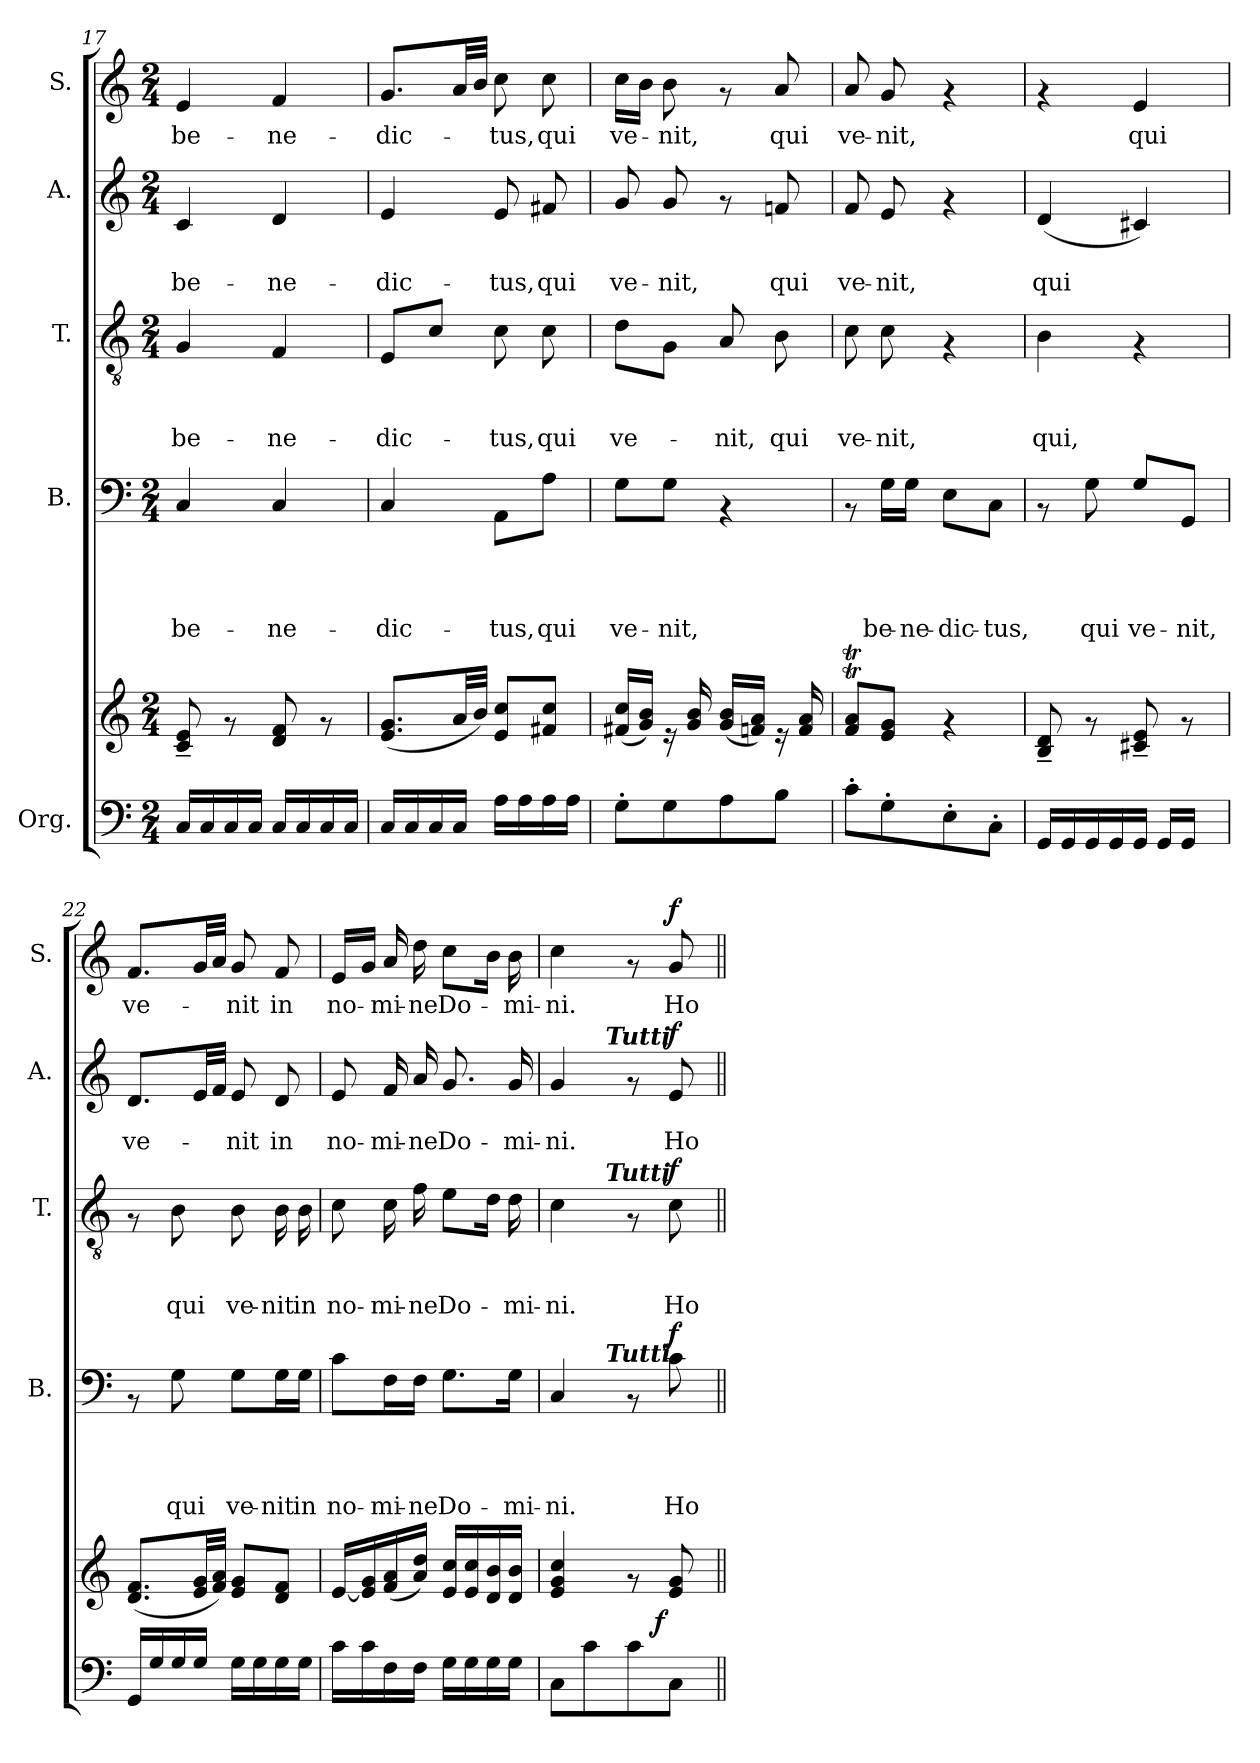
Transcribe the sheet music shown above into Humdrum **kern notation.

**kern	**kern	**dynam	**kern	**text	**text	**text	**text	**dynam	**kern	**text	**text	**text	**dynam	**kern	**text	**text	**dynam	**kern	**text	**dynam
*part5	*part5	*part5	*part4	*part4	*part4	*part4	*part4	*part4	*part3	*part3	*part3	*part3	*part3	*part2	*part2	*part2	*part2	*part1	*part1	*part1
*staff6	*staff5	*staff5/6	*staff4	*staff4	*staff4	*staff4	*staff4	*staff4	*staff3	*staff3	*staff3	*staff3	*staff3	*staff2	*staff2	*staff2	*staff2	*staff1	*staff1	*staff1
*I"Org.	*	*	*I"B.	*	*	*	*	*	*I"T.	*	*	*	*	*I"A.	*	*	*	*I"S.	*	*
*	*	*	*I'B.	*	*	*	*	*	*I'T.	*	*	*	*	*I'A.	*	*	*	*I'S.	*	*
*clefF4	*clefG2	*	*clefF4	*	*	*	*	*	*clefGv2	*	*	*	*	*clefG2	*	*	*	*clefG2	*	*
*k[]	*k[]	*	*k[]	*	*	*	*	*	*k[]	*	*	*	*	*k[]	*	*	*	*k[]	*	*
*C:	*C:	*	*C:	*	*	*	*	*	*C:	*	*	*	*	*C:	*	*	*	*C:	*	*
*M2/4	*M2/4	*	*M2/4	*	*	*	*	*	*M2/4	*	*	*	*	*M2/4	*	*	*	*M2/4	*	*
=17	=17	=17	=17	=17	=17	=17	=17	=17	=17	=17	=17	=17	=17	=17	=17	=17	=17	=17	=17	=17
!	!	!	!	!	!	!	!LO:LY:b	!	!	!	!	!LO:LY:b	!	!	!	!LO:LY:b	!	!	!LO:LY:b	!
16C/LL	8c/~< 8e/~<	.	4C/	.	.	.	be-	.	4G/	.	.	be-	.	4c/	.	be-	.	4e/	be-	.
16C/	.	.	.	.	.	.	.	.	.	.	.	.	.	.	.	.	.	.	.	.
16C/	8rf	.	.	.	.	.	.	.	.	.	.	.	.	.	.	.	.	.	.	.
16C/JJ	.	.	.	.	.	.	.	.	.	.	.	.	.	.	.	.	.	.	.	.
!	!	!	!	!	!	!	!LO:LY:b	!	!	!	!	!LO:LY:b	!	!	!	!LO:LY:b	!	!	!LO:LY:b	!
16C/LL	8d/ 8f/	.	4C/	.	.	.	-ne-	.	4F/	.	.	-ne-	.	4d/	.	-ne-	.	4f/	-ne-	.
16C/	.	.	.	.	.	.	.	.	.	.	.	.	.	.	.	.	.	.	.	.
16C/	8rf	.	.	.	.	.	.	.	.	.	.	.	.	.	.	.	.	.	.	.
16C/JJ	.	.	.	.	.	.	.	.	.	.	.	.	.	.	.	.	.	.	.	.
=18	=18	=18	=18	=18	=18	=18	=18	=18	=18	=18	=18	=18	=18	=18	=18	=18	=18	=18	=18	=18
!	!	!	!	!	!	!	!LO:LY:b	!	!	!	!	!LO:LY:b	!	!	!	!LO:LY:b	!	!	!LO:LY:b	!
16C/LL	(<8.e/ 8.g/L	.	4C/	.	.	.	-dic-	.	8E/L	.	.	-dic-	.	4e/	.	-dic-	.	8.g/L	-dic-	.
16C/	.	.	.	.	.	.	.	.	.	.	.	.	.	.	.	.	.	.	.	.
16C/	.	.	.	.	.	.	.	.	8c/J	.	.	.	.	.	.	.	.	.	.	.
16C/JJ	32a/LL	.	.	.	.	.	.	.	.	.	.	.	.	.	.	.	.	32a/LL	.	.
.	32b/JJJ)	.	.	.	.	.	.	.	.	.	.	.	.	.	.	.	.	32b/JJJ	.	.
!	!	!	!	!	!	!	!LO:LY:b	!	!	!	!	!LO:LY:b	!	!	!	!LO:LY:b	!	!	!LO:LY:b	!
16A\LL	8e/ 8cc/L	.	8AA\L	.	.	.	-tus,	.	8c\	.	.	-tus,	.	8e/	.	-tus,	.	8cc\	-tus,	.
16A\	.	.	.	.	.	.	.	.	.	.	.	.	.	.	.	.	.	.	.	.
!	!	!	!	!	!	!	!LO:LY:b	!	!	!	!	!LO:LY:b	!	!	!	!LO:LY:b	!	!	!LO:LY:b	!
16A\	8f#X/ 8cc/J	.	8A\J	.	.	.	qui	.	8c\	.	.	qui	.	8f#X/	.	qui	.	8cc\	qui	.
16A\JJ	.	.	.	.	.	.	.	.	.	.	.	.	.	.	.	.	.	.	.	.
=19	=19	=19	=19	=19	=19	=19	=19	=19	=19	=19	=19	=19	=19	=19	=19	=19	=19	=19	=19	=19
!	!	!	!	!	!	!	!LO:LY:b	!	!	!	!	!LO:LY:b	!	!	!	!LO:LY:b	!	!	!LO:LY:b	!
8G'>\L	(<16f#X/ 16cc/LL	.	8G\L	.	.	.	ve-	.	8d\L	.	.	ve-	.	8g/	.	ve-	.	16cc\LL	ve-	.
.	16g/ 16b/JJ)	.	.	.	.	.	.	.	.	.	.	.	.	.	.	.	.	16b\JJ	.	.
!	!	!	!	!	!	!	!LO:LY:b	!	!	!	!	!	!	!	!	!LO:LY:b	!	!	!LO:LY:b	!
8G\	16re	.	8G\J	.	.	.	-nit,	.	8G\J	.	.	.	.	8g/	.	-nit,	.	8b\	-nit,	.
.	16g/ 16b/	.	.	.	.	.	.	.	.	.	.	.	.	.	.	.	.	.	.	.
!	!	!	!	!	!	!	!	!	!	!	!	!LO:LY:b	!	!	!	!	!	!	!	!
8A\	(<16g/ 16b/LL	.	4rAA	.	.	.	.	.	8A/	.	.	-nit,	.	8rf	.	.	.	8rf	.	.
.	16fn/ 16a/JJ)	.	.	.	.	.	.	.	.	.	.	.	.	.	.	.	.	.	.	.
!	!	!	!	!	!	!	!	!	!	!	!	!LO:LY:b	!	!	!	!LO:LY:b	!	!	!LO:LY:b	!
8B\J	16re	.	.	.	.	.	.	.	8B\	.	.	qui	.	8fn/	.	qui	.	8a/	qui	.
.	16f/ 16a/	.	.	.	.	.	.	.	.	.	.	.	.	.	.	.	.	.	.	.
!!LO:PB:g=z
=20	=20	=20	=20	=20	=20	=20	=20	=20	=20	=20	=20	=20	=20	=20	=20	=20	=20	=20	=20	=20
!	!	!	!	!	!	!	!	!	!	!	!	!LO:LY:b	!	!	!	!LO:LY:b	!	!	!LO:LY:b	!
8c'>\L	8f/T 8a/TL	.	8rAA	.	.	.	.	.	8c\	.	.	ve-	.	8f/	.	ve-	.	8a/	ve-	.
!	!	!	!	!	!	!	!LO:LY:b	!	!	!	!	!LO:LY:b	!	!	!	!LO:LY:b	!	!	!LO:LY:b	!
8G'>\	8e/ 8g/J	.	16G\LL	.	.	.	be-	.	8c\	.	.	-nit,	.	8e/	.	-nit,	.	8g/	-nit,	.
!	!	!	!	!	!	!	!LO:LY:b	!	!	!	!	!	!	!	!	!	!	!	!	!
.	.	.	16G\JJ	.	.	.	-ne-	.	.	.	.	.	.	.	.	.	.	.	.	.
!	!	!	!	!	!	!	!LO:LY:b	!	!	!	!	!	!	!	!	!	!	!	!	!
8E'>\	4rf	.	8E\L	.	.	.	-dic-	.	4rF	.	.	.	.	4rf	.	.	.	4rf	.	.
!	!	!	!	!	!	!	!LO:LY:b	!	!	!	!	!	!	!	!	!	!	!	!	!
8C'>\J	.	.	8C\J	.	.	.	-tus,	.	.	.	.	.	.	.	.	.	.	.	.	.
=21	=21	=21	=21	=21	=21	=21	=21	=21	=21	=21	=21	=21	=21	=21	=21	=21	=21	=21	=21	=21
*^	*	*	*	*	*	*	*	*	*	*	*	*	*	*	*	*	*	*	*	*
!	!	!	!	!	!	!	!	!	!	!	!	!	!LO:LY:b	!	!	!	!LO:LY:b	!	!	!	!
16GG/LL	8.ryy	8B/~< 8d/~<	.	8rAA	.	.	.	.	.	4B\	.	.	qui,	.	(<4d/	.	qui	.	4rf	.	.
16GG/	.	.	.	.	.	.	.	.	.	.	.	.	.	.	.	.	.	.	.	.	.
!	!	!	!	!	!	!	!	!LO:LY:b	!	!	!	!	!	!	!	!	!	!	!	!	!
16GG/	.	8rf	.	8G\	.	.	.	qui	.	.	.	.	.	.	.	.	.	.	.	.	.
16GG/JJ	16GG/LL	.	.	.	.	.	.	.	.	.	.	.	.	.	.	.	.	.	.	.	.
!	!	!	!	!	!	!	!	!LO:LY:b	!	!	!	!	!	!	!	!	!	!	!	!LO:LY:b	!
16ryy	16GG/JJ	8c#X/~< 8e/~<	.	8G/L	.	.	.	ve-	.	4rF	.	.	.	.	4c#X/)	.	.	.	4e/	qui	.
8.ryy	16GG/LL	.	.	.	.	.	.	.	.	.	.	.	.	.	.	.	.	.	.	.	.
!	!	!	!	!	!	!	!	!LO:LY:b	!	!	!	!	!	!	!	!	!	!	!	!	!
.	16GG/JJ	8rf	.	8GG/J	.	.	.	-nit,	.	.	.	.	.	.	.	.	.	.	.	.	.
.	16ryy	.	.	.	.	.	.	.	.	.	.	.	.	.	.	.	.	.	.	.	.
=22	=22	=22	=22	=22	=22	=22	=22	=22	=22	=22	=22	=22	=22	=22	=22	=22	=22	=22	=22	=22	=22
!	!	!	!	!	!	!	!	!	!	!	!	!	!	!	!	!	!LO:LY:b	!	!	!LO:LY:b	!
*v	*v	*	*	*	*	*	*	*	*	*	*	*	*	*	*	*	*	*	*	*	*
16GG/LL	(<8.d/ 8.f/L	.	8rAA	.	.	.	.	.	8rF	.	.	.	.	8.d/L	.	ve-	.	8.f/L	ve-	.
16G/	.	.	.	.	.	.	.	.	.	.	.	.	.	.	.	.	.	.	.	.
!	!	!	!	!	!	!	!LO:LY:b	!	!	!	!	!LO:LY:b	!	!	!	!	!	!	!	!
16G/	.	.	8G\	.	.	.	qui	.	8B\	.	.	qui	.	.	.	.	.	.	.	.
16G/JJ	32e/ 32g/LL	.	.	.	.	.	.	.	.	.	.	.	.	32e/LL	.	.	.	32g/LL	.	.
.	32f/ 32a/JJJ)	.	.	.	.	.	.	.	.	.	.	.	.	32f/JJJ	.	.	.	32a/JJJ	.	.
!	!	!	!	!	!	!	!LO:LY:b	!	!	!	!	!LO:LY:b	!	!	!	!LO:LY:b	!	!	!LO:LY:b	!
16G\LL	8e/ 8g/L	.	8G\L	.	.	.	ve-	.	8B\	.	.	ve-	.	8e/	.	-nit	.	8g/	-nit	.
16G\	.	.	.	.	.	.	.	.	.	.	.	.	.	.	.	.	.	.	.	.
!	!	!	!	!	!	!	!LO:LY:b	!	!	!	!	!LO:LY:b	!	!	!	!LO:LY:b	!	!	!LO:LY:b	!
16G\	8d/ 8f/J	.	16G\L	.	.	.	-nit	.	16B\	.	.	-nit	.	8d/	.	in	.	8f/	in	.
!	!	!	!	!	!	!	!LO:LY:b	!	!	!	!	!LO:LY:b	!	!	!	!	!	!	!	!
16G\JJ	.	.	16G\JJ	.	.	.	in	.	16B\	.	.	in	.	.	.	.	.	.	.	.
=23	=23	=23	=23	=23	=23	=23	=23	=23	=23	=23	=23	=23	=23	=23	=23	=23	=23	=23	=23	=23
!	!	!	!	!	!	!	!LO:LY:b	!	!	!	!	!LO:LY:b	!	!	!	!LO:LY:b	!	!	!LO:LY:b	!
16c\LL	[<16e/LL	.	8c\L	.	.	.	no-	.	8c\	.	.	no-	.	8e/	.	no-	.	16e/LL	no-	.
16c\	16e/] 16g/	.	.	.	.	.	.	.	.	.	.	.	.	.	.	.	.	16g/JJ	.	.
!	!	!	!	!	!	!	!LO:LY:b	!	!	!	!	!LO:LY:b	!	!	!	!LO:LY:b	!	!	!LO:LY:b	!
16F\	(<16f/ 16a/	.	16F\L	.	.	.	-mi-	.	16c\	.	.	-mi-	.	16f/	.	-mi-	.	16a/	-mi-	.
!	!	!	!	!	!	!	!LO:LY:b	!	!	!	!	!LO:LY:b	!	!	!	!LO:LY:b	!	!	!LO:LY:b	!
16F\JJ	16a/ 16dd/JJ)	.	16F\JJ	.	.	.	-ne	.	16f\	.	.	-ne	.	16a/	.	-ne	.	16dd\	-ne	.
!	!	!	!	!	!	!	!LO:LY:b	!	!	!	!	!LO:LY:b	!	!	!	!LO:LY:b	!	!	!LO:LY:b	!
16G\LL	16e/ 16cc/LL	.	8.G\L	.	.	.	Do-	.	8e\L	.	.	Do-	.	8.g/	.	Do-	.	8cc\L	Do-	.
16G\	16e/ 16cc/	.	.	.	.	.	.	.	.	.	.	.	.	.	.	.	.	.	.	.
16G\	16d/ 16b/	.	.	.	.	.	.	.	16d\Jk	.	.	.	.	.	.	.	.	16b\Jk	.	.
!	!	!	!	!	!	!	!LO:LY:b	!	!	!	!	!LO:LY:b	!	!	!	!LO:LY:b	!	!	!LO:LY:b	!
16G\JJ	16d/ 16b/JJ	.	16G\Jk	.	.	.	-mi-	.	16d\	.	.	-mi-	.	16g/	.	-mi-	.	16b\	-mi-	.
=24	=24	=24	=24	=24	=24	=24	=24	=24	=24	=24	=24	=24	=24	=24	=24	=24	=24	=24	=24	=24
!	!	!	!	!	!	!	!LO:LY:b	!	!	!	!	!LO:LY:b	!	!	!	!LO:LY:b	!	!	!LO:LY:b	!
*^	*	*	*^	*	*	*	*	*	*^	*	*	*	*	*^	*	*	*	*	*	*
8C\L	4ryy	4e/ 4g/ 4cc/	.	4C/	8.ryy	.	.	.	-ni.	.	4c\	8.ryy	.	.	-ni.	.	4g/	8.ryy	.	-ni.	.	4cc\	-ni.	.
8c\	.	.	.	.	.	.	.	.	.	.	.	.	.	.	.	.	.	.	.	.	.	.	.	.
!	!	!	!	!	!	!	!	!	!	!	!	!	!	!	!	!	!	!LO:TX:a:Bi:t=Tutti	!	!	!	!	!	!
!	!	!	!	!	!	!	!	!	!	!	!	!LO:TX:a:Bi:t=Tutti	!	!	!	!	!	!	!	!	!	!	!	!
!	!	!	!	!	!LO:TX:a:Bi:t=Tutti	!	!	!	!	!	!	!	!	!	!	!	!	!	!	!	!	!	!	!
.	.	.	.	.	4ryy	.	.	.	.	.	.	4ryy	.	.	.	.	.	4ryy	.	.	.	.	.	.
8c\	16.ryy	8rf	.	8rAA	.	.	.	.	.	.	8rF	.	.	.	.	.	8rf	.	.	.	.	8rf	.	.
!	!	!	!LO:DY:a=2	!	!	!	!	!	!	!	!	!	!	!	!	!	!	!	!	!	!	!	!	!
.	8ryy	.	f	.	.	.	.	.	.	.	.	.	.	.	.	.	.	.	.	.	.	.	.	.
!	!	!	!	!	!	!	!	!	!LO:LY:b	!LO:DY:a	!	!	!	!	!LO:LY:b	!LO:DY:a	!	!	!	!LO:LY:b	!LO:DY:a	!	!LO:LY:b	!LO:DY:a
8C\J	.	8e/ 8g/	.	8c\	.	.	.	.	Ho-	f	8c\	.	.	.	Ho-	f	8e/	.	.	Ho-	f	8g/	Ho-	f
.	.	.	.	.	16ryy	.	.	.	.	.	.	16ryy	.	.	.	.	.	16ryy	.	.	.	.	.	.
.	32ryy	.	.	.	.	.	.	.	.	.	.	.	.	.	.	.	.	.	.	.	.	.	.	.
*	*	*	*	*v	*v	*	*	*	*	*	*	*	*	*	*	*	*v	*v	*	*	*	*	*	*
*v	*v	*	*	*	*	*	*	*	*	*v	*v	*	*	*	*	*	*	*	*	*	*	*
=||	=||	=||	=||	=||	=||	=||	=||	=||	=||	=||	=||	=||	=||	=||	=||	=||	=||	=||	=||	=||
*-	*-	*-	*-	*-	*-	*-	*-	*-	*-	*-	*-	*-	*-	*-	*-	*-	*-	*-	*-	*-
